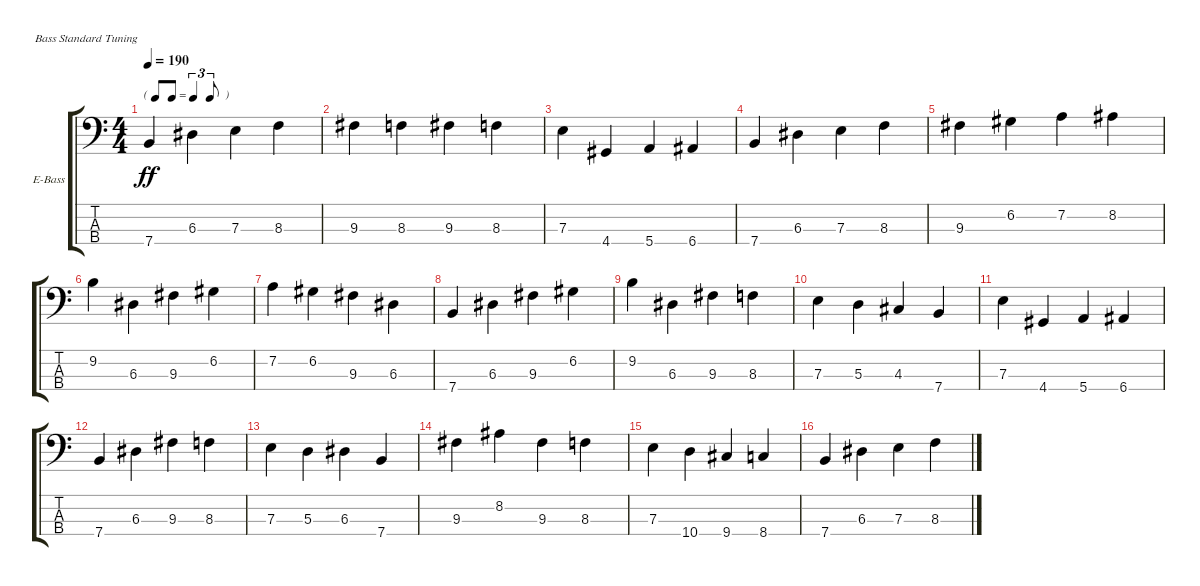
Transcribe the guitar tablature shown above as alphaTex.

\defaultSystemsLayout 4
\bracketExtendMode groupsimilarinstruments
\firstSystemTrackNameOrientation horizontal
\otherSystemsTrackNameOrientation horizontal
\track ("Electric Bass" "E-Bass") {instrument electricbassfinger}
\staff {score tabs}
\tuning (G2 D2 A1 E1)
\ts (4 4)
\tf triplet8th
\tempo 190
\clef f4
\scale
0.333333
\ks c
7.4.4{dy ff} 6.3.4 7.3.4 8.3.4 |
\scale
0.333333 9.3.4 8.3.4 9.3.4 8.3.4 |
\scale
0.333333 7.3.4 4.4.4 5.4.4 6.4.4 |
\scale
0.333333 7.4.4 6.3.4 7.3.4 8.3.4 |
\scale
0.333333 9.3.4 6.2.4 7.2.4 8.2.4 |
\scale
0.333333 9.2.4 6.3.4 9.3.4 6.2.4 |
\scale
0.333333 7.2.4 6.2.4 9.3.4 6.3.4 |
\scale
0.333333 7.4.4 6.3.4 9.3.4 6.2.4 |
\scale
0.333333 9.2.4 6.3.4 9.3.4 8.3.4 |
\scale
0.333333 7.3.4 5.3.4 4.3.4 7.4.4 |
\scale
0.333333 7.3.4 4.4.4 5.4.4 6.4.4 |
\scale
0.333333 7.4.4 6.3.4 9.3.4 8.3.4 |
\scale
0.333333 7.3.4 5.3.4 6.3.4 7.4.4 |
\scale
0.333333 9.3.4 8.2.4 9.3.4 8.3.4 |
\scale
0.333333 7.3.4 10.4.4 9.4.4 8.4.4 |
\scale
0.333333 7.4.4 6.3.4 7.3.4 8.3.4
